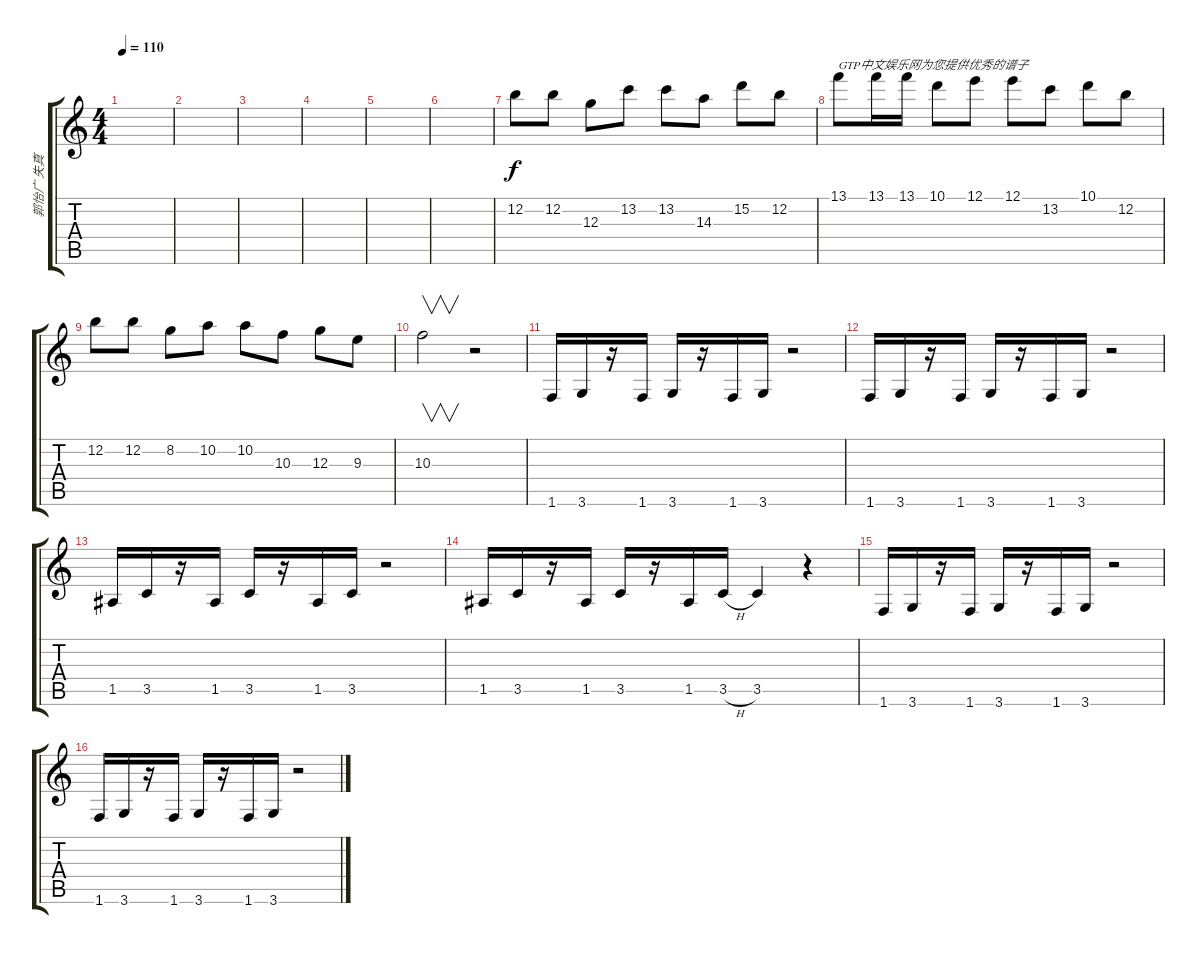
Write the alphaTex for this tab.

\track ("郭怡广 失真" "郭怡广 失真") {instrument distortionguitar}
\staff {score tabs}
\tuning (E4 B3 G3 D3 A2 E2) {hide}
\ts (4 4)
\tempo 110
\clef g2
\ks c
|
|
|
|
|
|
12.2.8 12.2.8 12.3.8 13.2.8 13.2.8 14.3.8 15.2.8 12.2.8 |
13.1.8{txt "GTP中文娱乐网为您提供优秀的谱子"} 13.1.16 13.1.16 10.1.8 12.1.8 12.1.8 13.2.8 10.1.8 12.2.8 |
12.2.8 12.2.8 8.2.8 10.2.8 10.2.8 10.3.8 12.3.8 9.3.8 |
10.3.2{v} r.2 |
1.6.16 3.6.16 r.16 1.6.16 3.6.16 r.16 1.6.16 3.6.16 r.2 |
1.6.16 3.6.16 r.16 1.6.16 3.6.16 r.16 1.6.16 3.6.16 r.2 |
1.5.16 3.5.16 r.16 1.5.16 3.5.16 r.16 1.5.16 3.5.16 r.2 |
1.5.16 3.5.16 r.16 1.5.16 3.5.16 r.16 1.5.16 3.5{h}.16 3.5.4 r.4 |
1.6.16 3.6.16 r.16 1.6.16 3.6.16 r.16 1.6.16 3.6.16 r.2 |
1.6.16 3.6.16 r.16 1.6.16 3.6.16 r.16 1.6.16 3.6.16 r.2
